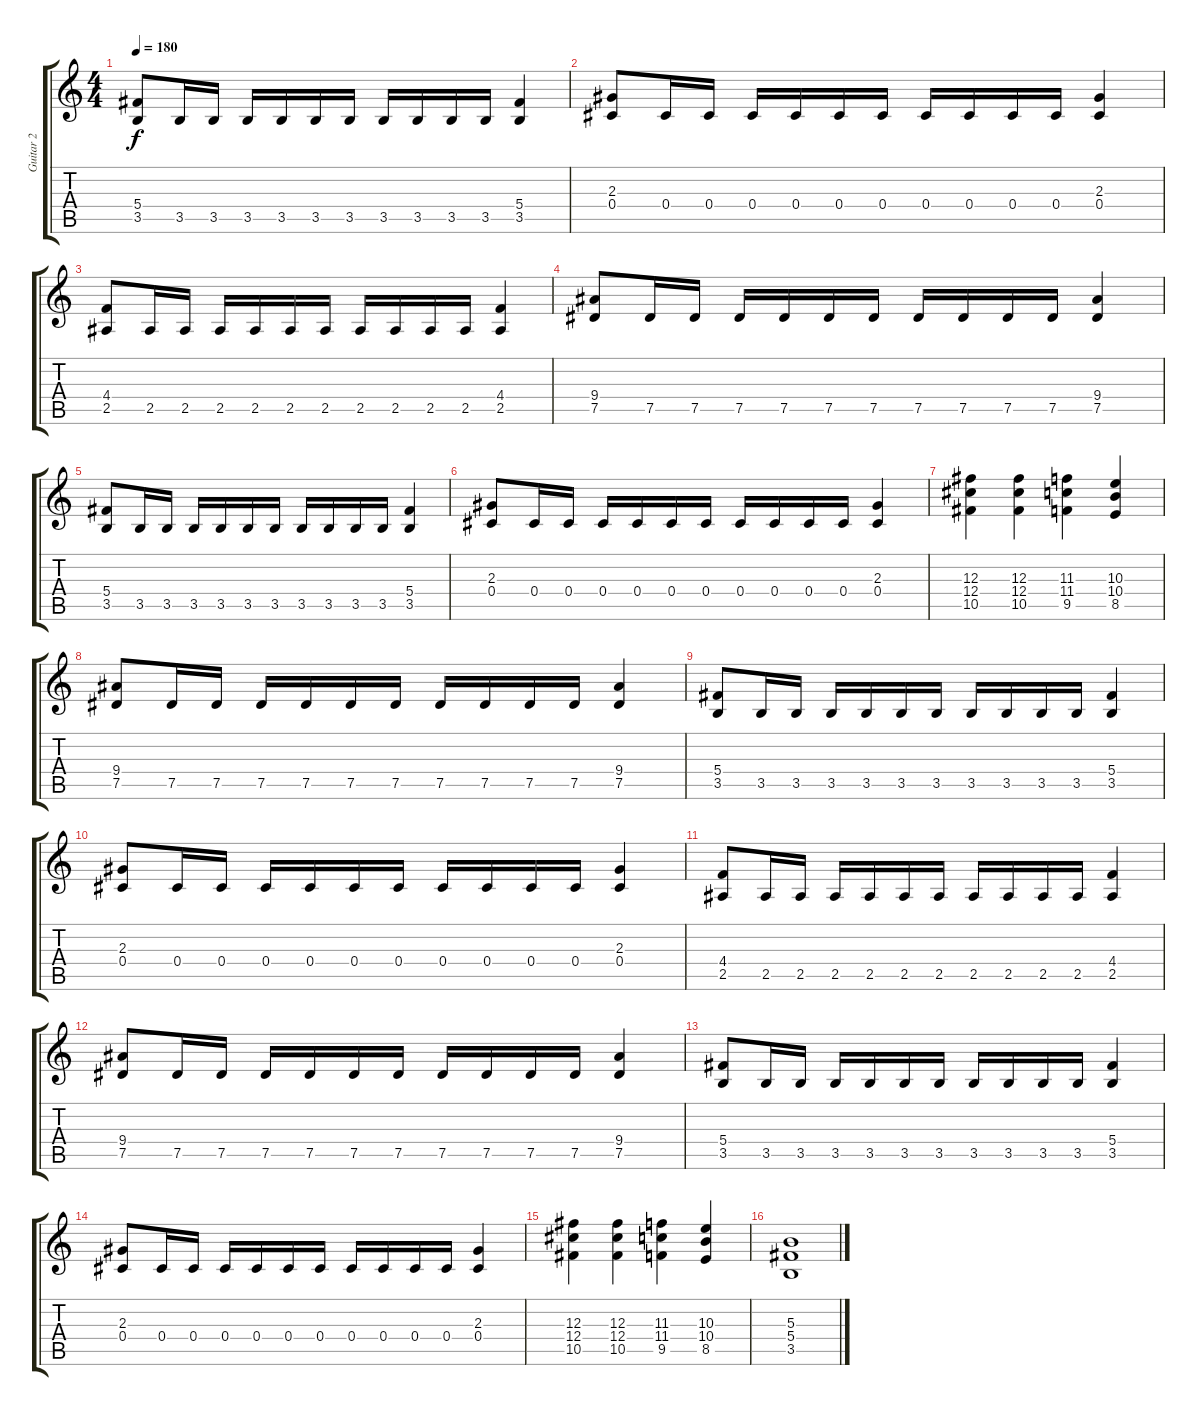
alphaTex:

\track ("Guitar 2" "Guitar 2") {instrument distortionguitar}
\staff {score tabs}
\tuning (Eb4 Bb3 Gb3 Db3 Ab2 Eb2) {hide}
\ts (4 4)
\tempo 180
\clef g2
\ks c
(5.4 3.5).8{dy f} 3.5.16 3.5.16 3.5.16 3.5.16 3.5.16 3.5.16 3.5.16 3.5.16 3.5.16 3.5.16 (5.4 3.5).4 |
(2.3 0.4).8 0.4.16 0.4.16 0.4.16 0.4.16 0.4.16 0.4.16 0.4.16 0.4.16 0.4.16 0.4.16 (2.3 0.4).4 |
(4.4 2.5).8 2.5.16 2.5.16 2.5.16 2.5.16 2.5.16 2.5.16 2.5.16 2.5.16 2.5.16 2.5.16 (4.4 2.5).4 |
(9.4 7.5).8 7.5.16 7.5.16 7.5.16 7.5.16 7.5.16 7.5.16 7.5.16 7.5.16 7.5.16 7.5.16 (9.4 7.5).4 |
(5.4 3.5).8 3.5.16 3.5.16 3.5.16 3.5.16 3.5.16 3.5.16 3.5.16 3.5.16 3.5.16 3.5.16 (5.4 3.5).4 |
(2.3 0.4).8 0.4.16 0.4.16 0.4.16 0.4.16 0.4.16 0.4.16 0.4.16 0.4.16 0.4.16 0.4.16 (2.3 0.4).4 |
(12.3 12.4 10.5).4 (12.3 12.4 10.5).4 (11.3 11.4 9.5).4 (10.3 10.4 8.5).4 |
(9.4 7.5).8 7.5.16 7.5.16 7.5.16 7.5.16 7.5.16 7.5.16 7.5.16 7.5.16 7.5.16 7.5.16 (9.4 7.5).4 |
(5.4 3.5).8 3.5.16 3.5.16 3.5.16 3.5.16 3.5.16 3.5.16 3.5.16 3.5.16 3.5.16 3.5.16 (5.4 3.5).4 |
(2.3 0.4).8 0.4.16 0.4.16 0.4.16 0.4.16 0.4.16 0.4.16 0.4.16 0.4.16 0.4.16 0.4.16 (2.3 0.4).4 |
(4.4 2.5).8 2.5.16 2.5.16 2.5.16 2.5.16 2.5.16 2.5.16 2.5.16 2.5.16 2.5.16 2.5.16 (4.4 2.5).4 |
(9.4 7.5).8 7.5.16 7.5.16 7.5.16 7.5.16 7.5.16 7.5.16 7.5.16 7.5.16 7.5.16 7.5.16 (9.4 7.5).4 |
(5.4 3.5).8 3.5.16 3.5.16 3.5.16 3.5.16 3.5.16 3.5.16 3.5.16 3.5.16 3.5.16 3.5.16 (5.4 3.5).4 |
(2.3 0.4).8 0.4.16 0.4.16 0.4.16 0.4.16 0.4.16 0.4.16 0.4.16 0.4.16 0.4.16 0.4.16 (2.3 0.4).4 |
(12.3 12.4 10.5).4 (12.3 12.4 10.5).4 (11.3 11.4 9.5).4 (10.3 10.4 8.5).4 |
(5.3 5.4 3.5).1
